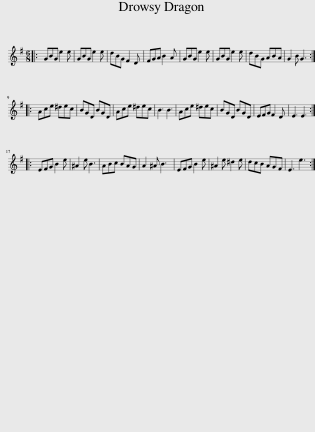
X:1
L:1/8
M:6/8
I:linebreak $
K:Emin
V:1 treble
V:1
|: GBG e2 e | GBG e2 e | dBG F2 D | FGA B2 A | GBG e2 e | %5
 GBG e2 e | dBG ABA | G2 B G3 ::$ Ace ^dec | BGD BGD | %10
 Ace ^dec | B3 B3 | Ace ^dec | BGD BGD | EFG F2 D | %15
 E3 E3 ::$ EFG B2 e | ^A2 e B3 | ABc BAG | A2 ^A B3 | %20
 EFG B2 e | ^A2 e ^d2 e | dcB AGF | E3 e3 :| %24
